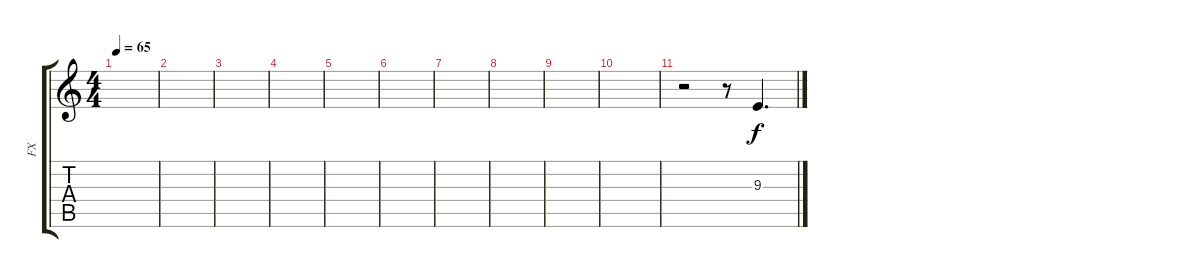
\track ("FX" "FX") {instrument reversecymbal}
\staff {score tabs}
\tuning (E4 B3 G3 D3 A2 E2) {hide}
\ts (4 4)
\tempo 65
\clef g2
\ks c
|
|
|
|
|
|
|
|
|
|
r.2 r.8 9.3.4{d}
